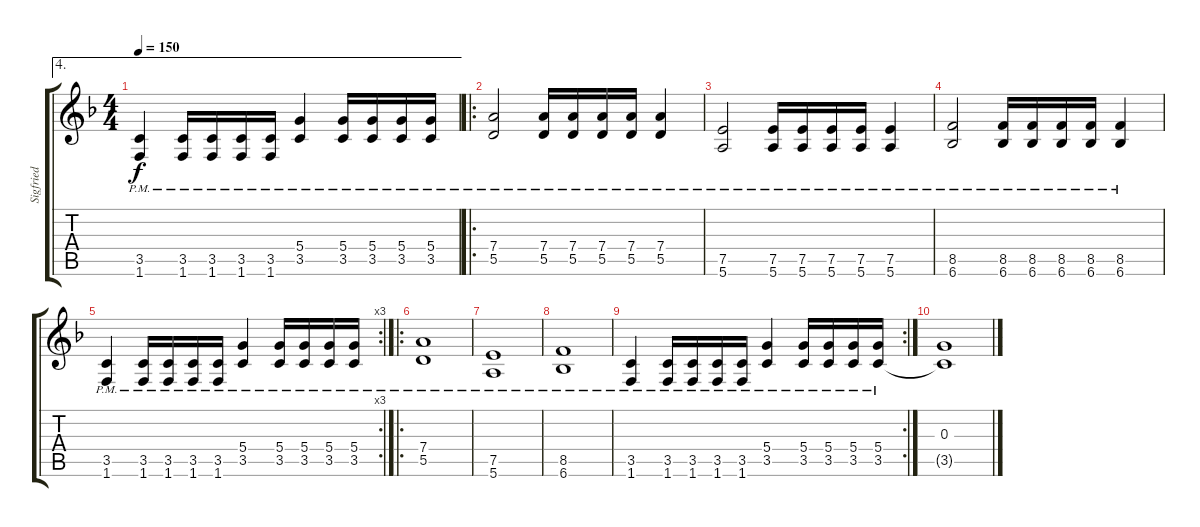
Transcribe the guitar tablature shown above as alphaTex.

\track ("Sigfried" "Sigfried") {instrument distortionguitar}
\staff {score tabs}
\tuning (E4 B3 G3 D3 A2 E2) {hide}
\ae 4
\ts (4 4)
\tempo 150
\clef g2
\ks dminor
(3.5{pm} 1.6{pm}).4{dy f} (3.5{pm} 1.6{pm}).16 (3.5{pm} 1.6{pm}).16 (3.5{pm} 1.6{pm}).16 (3.5{pm} 1.6{pm}).16 (5.4{pm} 3.5{pm}).4 (5.4{pm} 3.5{pm}).16 (5.4{pm} 3.5{pm}).16 (5.4{pm} 3.5{pm}).16 (5.4{pm} 3.5{pm}).16 |
\ro
(7.4{pm} 5.5{pm}).2{volume 16} (7.4{pm} 5.5{pm}).16 (7.4{pm} 5.5{pm}).16 (7.4{pm} 5.5{pm}).16 (7.4{pm} 5.5{pm}).16 (7.4{pm} 5.5{pm}).4 |
(7.5{pm} 5.6{pm}).2 (7.5{pm} 5.6{pm}).16 (7.5{pm} 5.6{pm}).16 (7.5{pm} 5.6{pm}).16 (7.5{pm} 5.6{pm}).16 (7.5{pm} 5.6{pm}).4 |
(8.5{pm} 6.6{pm}).2 (8.5{pm} 6.6{pm}).16 (8.5{pm} 6.6{pm}).16 (8.5{pm} 6.6{pm}).16 (8.5{pm} 6.6{pm}).16 (8.5{pm} 6.6{pm}).4 |
\rc 3
(3.5{pm} 1.6{pm}).4 (3.5{pm} 1.6{pm}).16 (3.5{pm} 1.6{pm}).16 (3.5{pm} 1.6{pm}).16 (3.5{pm} 1.6{pm}).16 (5.4{pm} 3.5{pm}).4 (5.4{pm} 3.5{pm}).16 (5.4{pm} 3.5{pm}).16 (5.4{pm} 3.5{pm}).16 (5.4{pm} 3.5{pm}).16 |
\ro
(7.4{pm} 5.5{pm}).1{volume 16} |
(7.5{pm} 5.6{pm}).1 |
(8.5{pm} 6.6{pm}).1 |
\rc 2
(3.5{pm} 1.6{pm}).4 (3.5{pm} 1.6{pm}).16 (3.5{pm} 1.6{pm}).16 (3.5{pm} 1.6{pm}).16 (3.5{pm} 1.6{pm}).16 (5.4{pm} 3.5{pm}).4 (5.4{pm} 3.5{pm}).16 (5.4{pm} 3.5{pm}).16 (5.4{pm} 3.5{pm}).16 (5.4{pm} 3.5{pm}).16 |
(0.3 3.5{t}).1{volume 5}
